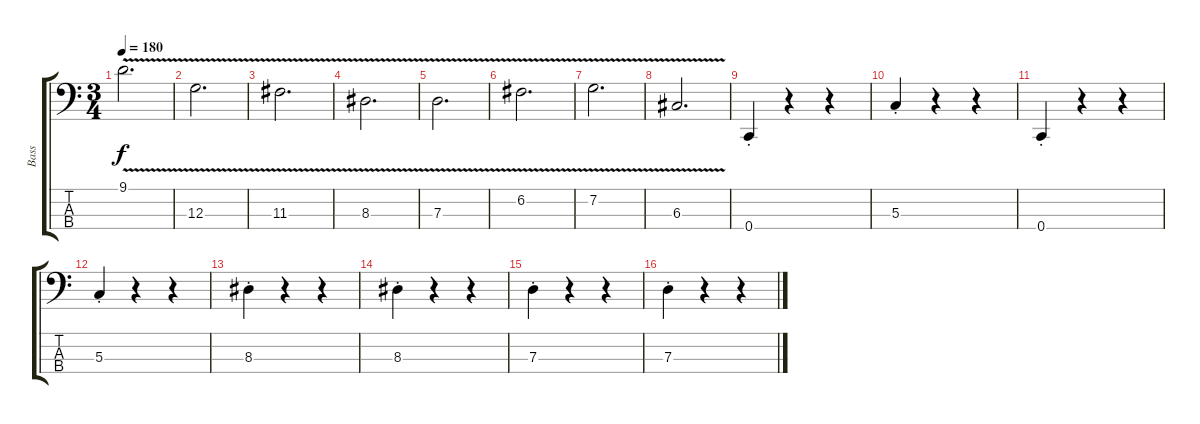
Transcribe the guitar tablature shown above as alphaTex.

\track ("Bass" "Bass") {instrument electricbassfinger}
\staff {score tabs}
\tuning (F2 C2 G1 C1) {hide}
\ts (3 4)
\tempo 180
\clef f4
\ks c
9.1{v}.2{d dy f} |
12.3{v}.2{d} |
11.3{v}.2{d} |
8.3{v}.2{d} |
7.3{v}.2{d} |
6.2{v}.2{d} |
7.2{v}.2{d} |
6.3{v}.2{d} |
0.4{st}.4 r.4 r.4 |
5.3{st}.4 r.4 r.4 |
0.4{st}.4 r.4 r.4 |
5.3{st}.4 r.4 r.4 |
8.3{st}.4 r.4 r.4 |
8.3{st}.4 r.4 r.4 |
7.3{st}.4 r.4 r.4 |
7.3{st}.4 r.4 r.4
